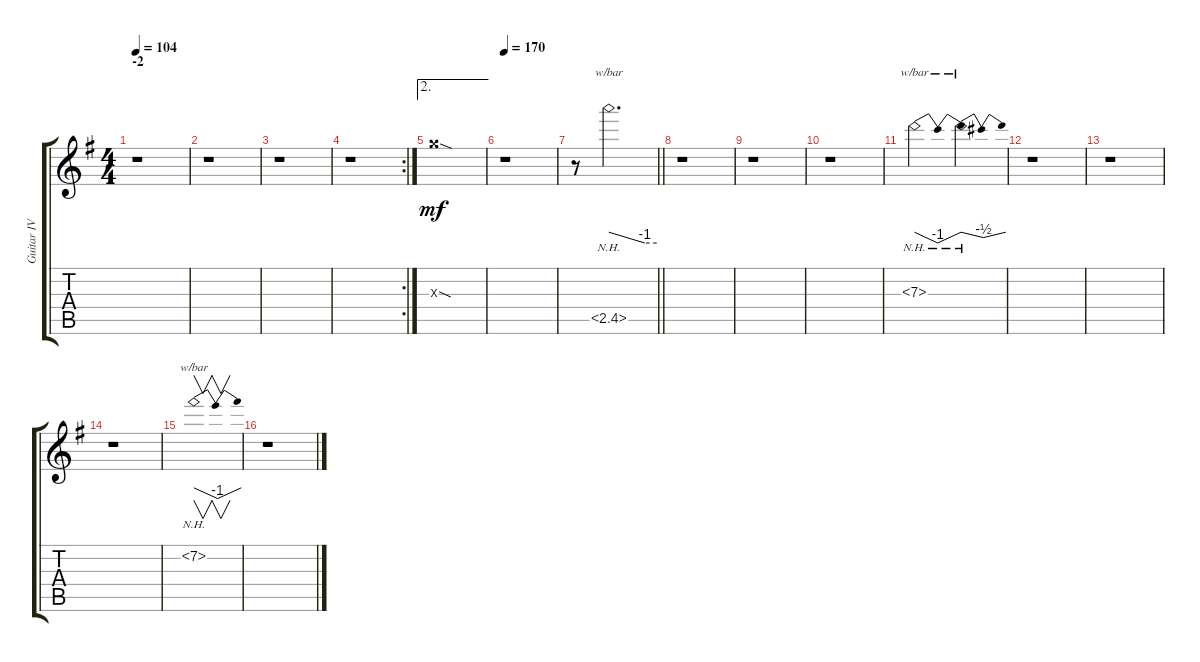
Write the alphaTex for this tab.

\track ("Guitar IV (Solo)" "Guitar IV ") {instrument distortionguitar}
\staff {score tabs}
\tuning (E4 B3 G3 D3 A2 E2) {hide}
\ts (4 4)
\section ("" "-2")
\tempo 104
\clef g2
\ks eminor
r.1{dy mp} |
r.1 |
r.1 |
\rc 2
r.1 |
\ae 2
12.3{sod x}.1{dy mf} |
\tempo 170
r.1 |
\barLineRight lightlight
r.8 2.5{nh}.2{d tbe (custom default 0 0 45 -4 60 -4)} |
\section ("" "")
r.1 |
r.1 |
r.1 |
7.3{nh}.2{tbe (dip default 0 0 30 -4 60 0)} 7.3{nh t}.2{tbe (dip default 0 0 30 -2 60 0)} |
r.1 |
r.1 |
r.1 |
7.2{nh}.1{v tbe (dip default 0 0 30 -4 60 0)} |
r.1
